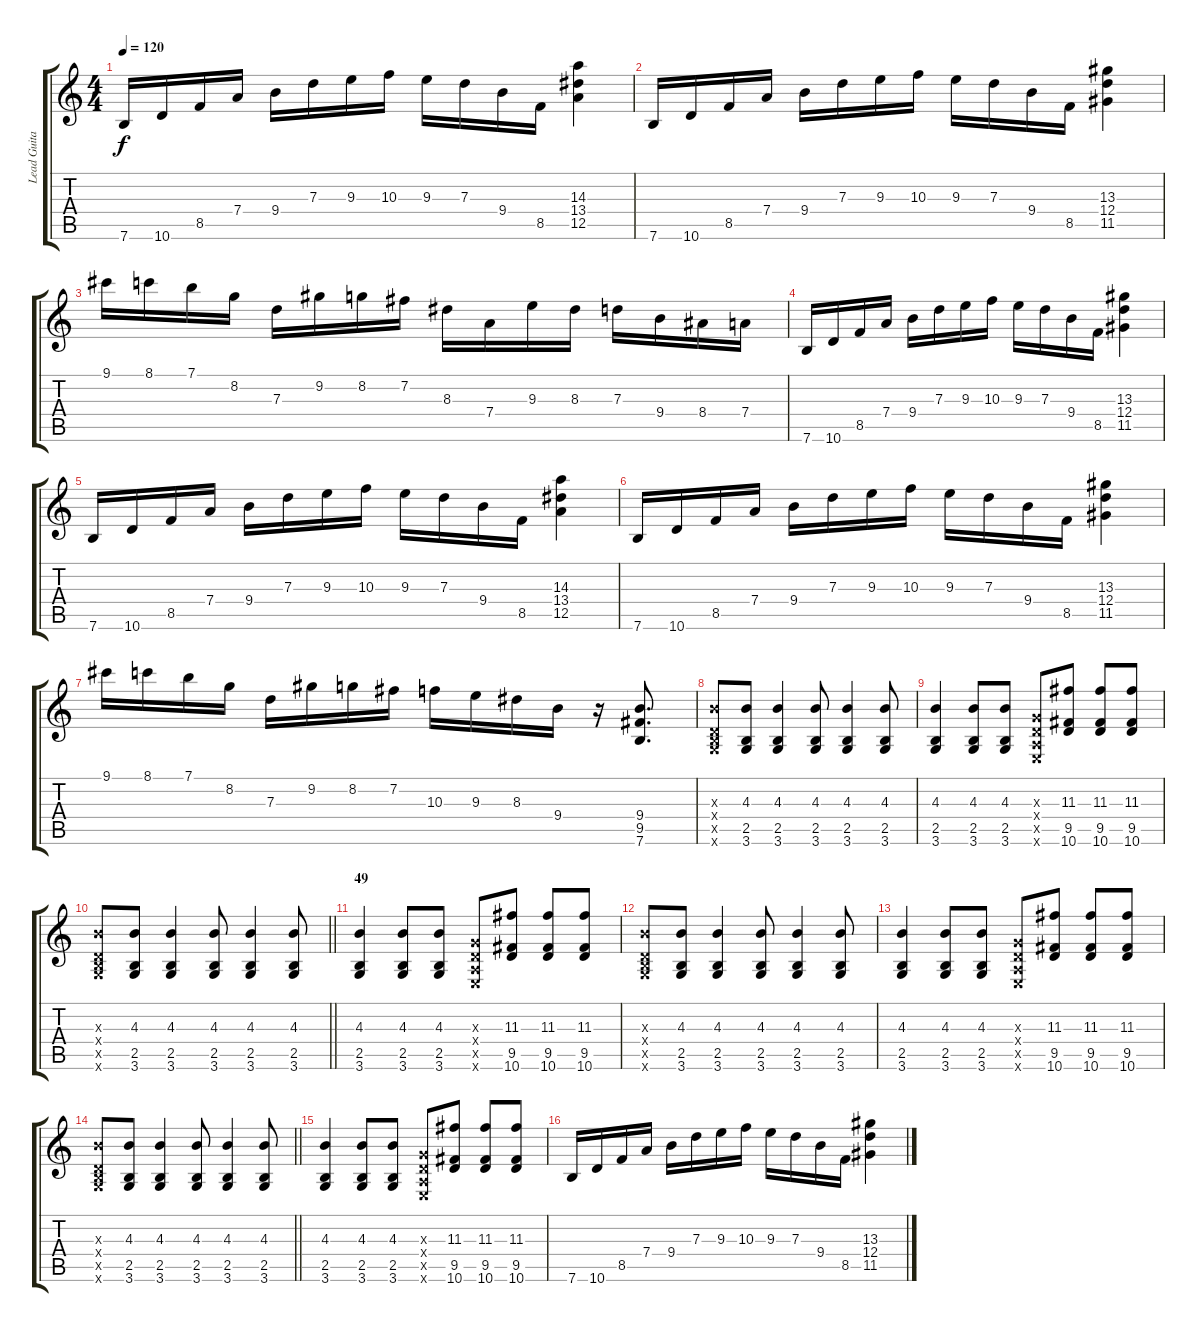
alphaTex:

\track ("Lead Guitar" "Lead Guita") {instrument distortionguitar}
\staff {score tabs}
\tuning (E4 B3 G3 D3 A2 E2) {hide}
\ts (4 4)
\tempo 120
\clef g2
\ks c
7.6.16{dy f} 10.6.16 8.5.16 7.4.16 9.4.16 7.3.16 9.3.16 10.3.16 9.3.16 7.3.16 9.4.16 8.5.16 (14.3 13.4 12.5).4 |
7.6.16 10.6.16 8.5.16 7.4.16 9.4.16 7.3.16 9.3.16 10.3.16 9.3.16 7.3.16 9.4.16 8.5.16 (13.3 12.4 11.5).4 |
9.1.16 8.1.16 7.1.16 8.2.16 7.3.16 9.2.16 8.2.16 7.2.16 8.3.16 7.4.16 9.3.16 8.3.16 7.3.16 9.4.16 8.4.16 7.4.16 |
7.6.16 10.6.16 8.5.16 7.4.16 9.4.16 7.3.16 9.3.16 10.3.16 9.3.16 7.3.16 9.4.16 8.5.16 (13.3 12.4 11.5).4 |
7.6.16 10.6.16 8.5.16 7.4.16 9.4.16 7.3.16 9.3.16 10.3.16 9.3.16 7.3.16 9.4.16 8.5.16 (14.3 13.4 12.5).4 |
7.6.16 10.6.16 8.5.16 7.4.16 9.4.16 7.3.16 9.3.16 10.3.16 9.3.16 7.3.16 9.4.16 8.5.16 (13.3 12.4 11.5).4 |
9.1.16 8.1.16 7.1.16 8.2.16 7.3.16 9.2.16 8.2.16 7.2.16 10.3.16 9.3.16 8.3.16 9.4.16 r.16 (9.4 9.5 7.6).8{d} |
(4.3{x} 0.4{x} 2.5{x} 3.6{x}).8 (4.3 2.5 3.6).8 (4.3 2.5 3.6).4 (4.3 2.5 3.6).8 (4.3 2.5 3.6).4 (4.3 2.5 3.6).8 |
(4.3 2.5 3.6).4 (4.3 2.5 3.6).8 (4.3 2.5 3.6).8 (0.3{x} 0.4{x} 0.5{x} 0.6{x}).8 (11.3 9.5 10.6).8 (11.3 9.5 10.6).8 (11.3 9.5 10.6).8 |
\barLineRight lightlight
(4.3{x} 0.4{x} 2.5{x} 3.6{x}).8 (4.3 2.5 3.6).8 (4.3 2.5 3.6).4 (4.3 2.5 3.6).8 (4.3 2.5 3.6).4 (4.3 2.5 3.6).8 |
\section ("" "49")
(4.3 2.5 3.6).4 (4.3 2.5 3.6).8 (4.3 2.5 3.6).8 (0.3{x} 0.4{x} 0.5{x} 0.6{x}).8 (11.3 9.5 10.6).8 (11.3 9.5 10.6).8 (11.3 9.5 10.6).8 |
(4.3{x} 0.4{x} 2.5{x} 3.6{x}).8 (4.3 2.5 3.6).8 (4.3 2.5 3.6).4 (4.3 2.5 3.6).8 (4.3 2.5 3.6).4 (4.3 2.5 3.6).8 |
(4.3 2.5 3.6).4 (4.3 2.5 3.6).8 (4.3 2.5 3.6).8 (0.3{x} 0.4{x} 0.5{x} 0.6{x}).8 (11.3 9.5 10.6).8 (11.3 9.5 10.6).8 (11.3 9.5 10.6).8 |
\barLineRight lightlight
(4.3{x} 0.4{x} 2.5{x} 3.6{x}).8 (4.3 2.5 3.6).8 (4.3 2.5 3.6).4 (4.3 2.5 3.6).8 (4.3 2.5 3.6).4 (4.3 2.5 3.6).8 |
(4.3 2.5 3.6).4 (4.3 2.5 3.6).8 (4.3 2.5 3.6).8 (0.3{x} 0.4{x} 0.5{x} 0.6{x}).8 (11.3 9.5 10.6).8 (11.3 9.5 10.6).8 (11.3 9.5 10.6).8 |
7.6.16 10.6.16 8.5.16 7.4.16 9.4.16 7.3.16 9.3.16 10.3.16 9.3.16 7.3.16 9.4.16 8.5.16 (13.3 12.4 11.5).4
